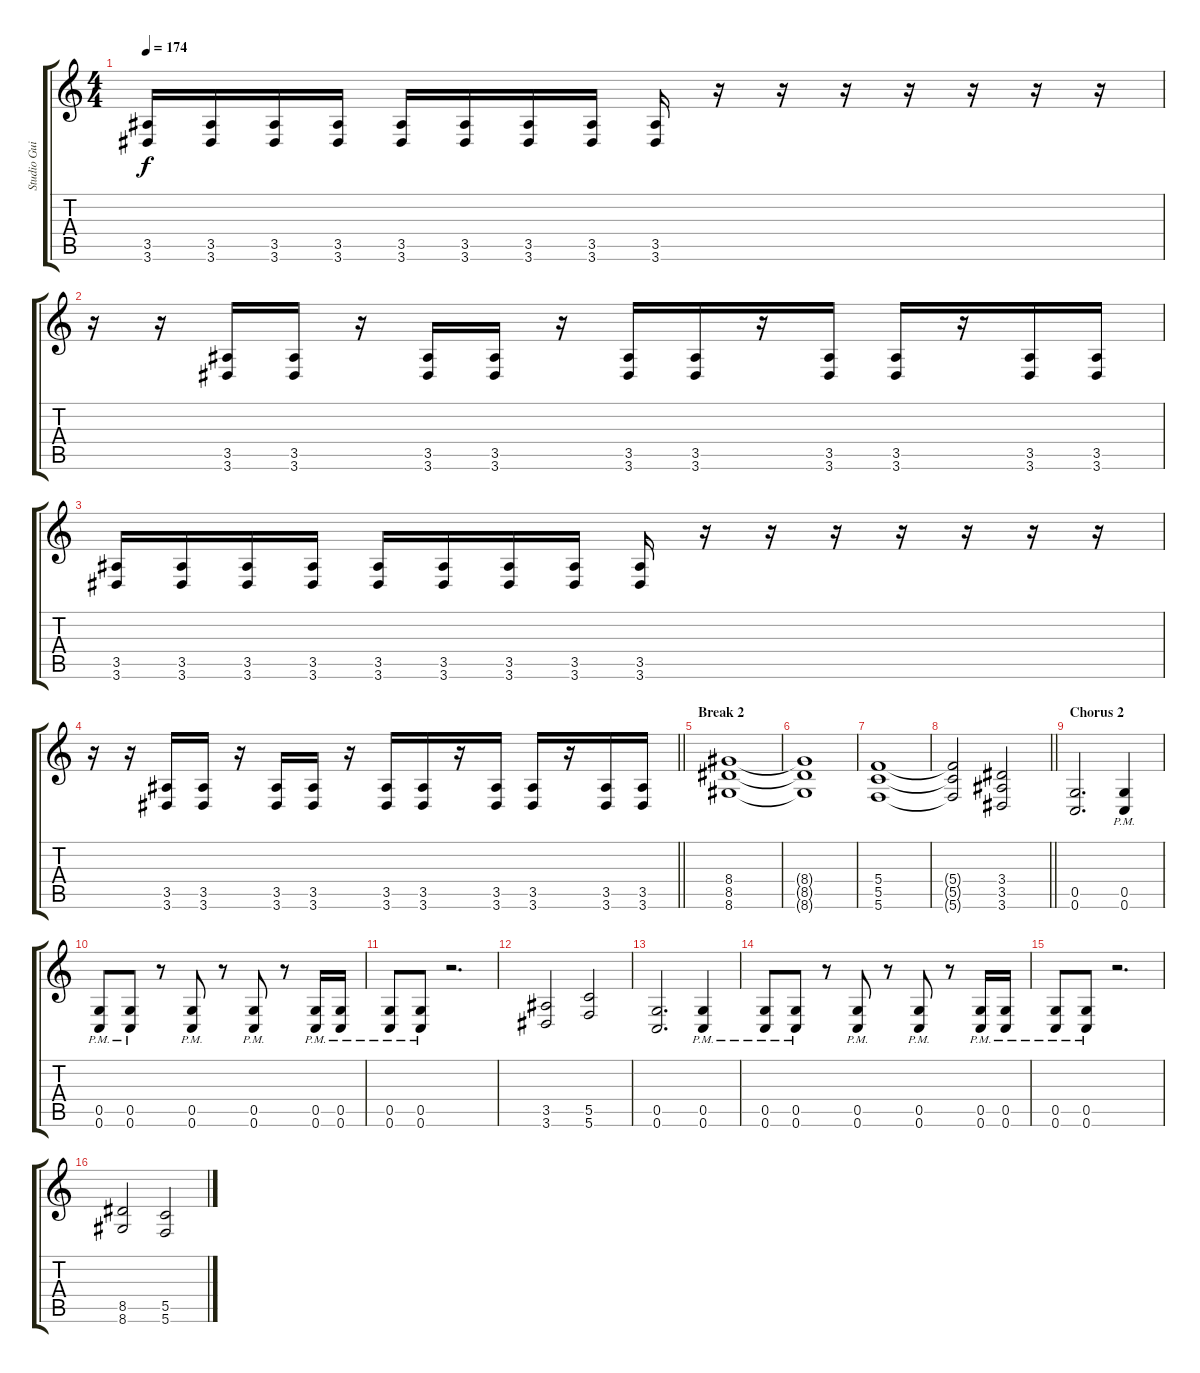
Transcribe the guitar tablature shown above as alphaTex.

\track ("Studio Guitar (Andi)" "Studio Gui") {instrument distortionguitar}
\staff {score tabs}
\tuning (D4 A3 F3 C3 G2 C2) {hide}
\ts (4 4)
\tempo 174
\clef g2
\ks c
(3.5 3.6).16{dy f} (3.5 3.6).16 (3.5 3.6).16 (3.5 3.6).16 (3.5 3.6).16 (3.5 3.6).16 (3.5 3.6).16 (3.5 3.6).16 (3.5 3.6).16 r.16 r.16 r.16 r.16 r.16 r.16 r.16 |
r.16 r.16 (3.5 3.6).16 (3.5 3.6).16 r.16 (3.5 3.6).16 (3.5 3.6).16 r.16 (3.5 3.6).16 (3.5 3.6).16 r.16 (3.5 3.6).16 (3.5 3.6).16 r.16 (3.5 3.6).16 (3.5 3.6).16 |
(3.5 3.6).16 (3.5 3.6).16 (3.5 3.6).16 (3.5 3.6).16 (3.5 3.6).16 (3.5 3.6).16 (3.5 3.6).16 (3.5 3.6).16 (3.5 3.6).16 r.16 r.16 r.16 r.16 r.16 r.16 r.16 |
\barLineRight lightlight
r.16 r.16 (3.5 3.6).16 (3.5 3.6).16 r.16 (3.5 3.6).16 (3.5 3.6).16 r.16 (3.5 3.6).16 (3.5 3.6).16 r.16 (3.5 3.6).16 (3.5 3.6).16 r.16 (3.5 3.6).16 (3.5 3.6).16 |
\section ("" "Break 2")
(8.4 8.5 8.6).1{balance 8} |
(8.4{t} 8.5{t} 8.6{t}).1 |
(5.4 5.5 5.6).1 |
\barLineRight lightlight
(5.4{t} 5.5{t} 5.6{t}).2 (3.4 3.5 3.6).2 |
\section ("" "Chorus 2")
(0.5 0.6).2{d balance 12} (0.5{pm} 0.6{pm}).4 |
(0.5{pm} 0.6{pm}).8 (0.5{pm} 0.6{pm}).8 r.8 (0.5{pm} 0.6{pm}).8 r.8 (0.5{pm} 0.6{pm}).8 r.8 (0.5{pm} 0.6{pm}).16 (0.5{pm} 0.6{pm}).16 |
(0.5{pm} 0.6{pm}).8 (0.5{pm} 0.6{pm}).8 r.2{d} |
(3.5 3.6).2 (5.5 5.6).2 |
(0.5 0.6).2{d} (0.5{pm} 0.6{pm}).4 |
(0.5{pm} 0.6{pm}).8 (0.5{pm} 0.6{pm}).8 r.8 (0.5{pm} 0.6{pm}).8 r.8 (0.5{pm} 0.6{pm}).8 r.8 (0.5{pm} 0.6{pm}).16 (0.5{pm} 0.6{pm}).16 |
(0.5{pm} 0.6{pm}).8 (0.5{pm} 0.6{pm}).8 r.2{d} |
(8.5 8.6).2 (5.5 5.6).2
